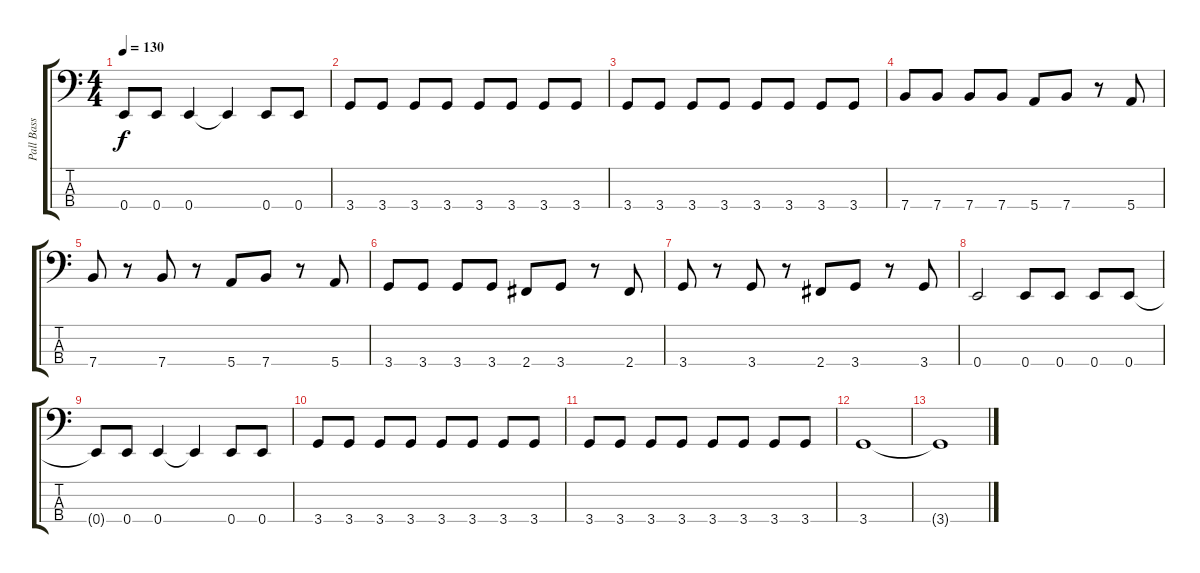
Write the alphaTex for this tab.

\track ("Pall Bass" "Pall Bass") {instrument electricbassfinger}
\staff {score tabs}
\tuning (G2 D2 A1 E1) {hide}
\ts (4 4)
\tempo 130
\clef f4
\ks c
0.4{t}.8{dy f} 0.4.8 0.4.4 0.4{t}.4 0.4.8 0.4.8 |
3.4.8 3.4.8 3.4.8 3.4.8 3.4.8 3.4.8 3.4.8 3.4.8 |
3.4.8 3.4.8 3.4.8 3.4.8 3.4.8 3.4.8 3.4.8 3.4.8 |
7.4.8 7.4.8 7.4.8 7.4.8 5.4.8 7.4.8 r.8 5.4.8 |
7.4.8 r.8 7.4.8 r.8 5.4.8 7.4.8 r.8 5.4.8 |
3.4.8 3.4.8 3.4.8 3.4.8 2.4.8 3.4.8 r.8 2.4.8 |
3.4.8 r.8 3.4.8 r.8 2.4.8 3.4.8 r.8 3.4.8 |
0.4.2 0.4.8 0.4.8 0.4.8 0.4.8 |
0.4{t}.8 0.4.8 0.4.4 0.4{t}.4 0.4.8 0.4.8 |
3.4.8 3.4.8 3.4.8 3.4.8 3.4.8 3.4.8 3.4.8 3.4.8 |
3.4.8 3.4.8 3.4.8 3.4.8 3.4.8 3.4.8 3.4.8 3.4.8 |
3.4.1 |
3.4{t}.1
